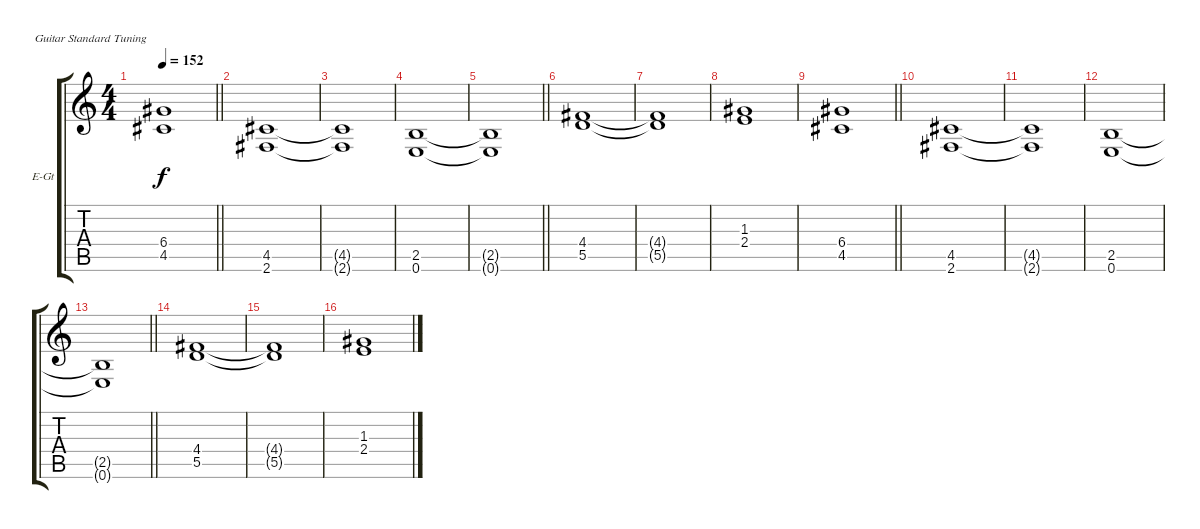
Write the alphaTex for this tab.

\bracketExtendMode groupsimilarinstruments
\firstSystemTrackNameOrientation horizontal
\otherSystemsTrackNameOrientation horizontal
\track ("Gtr 1" "E-Gt") {instrument overdrivenguitar}
\staff {score tabs}
\tuning (E4 B3 G3 D3 A2 E2)
\ts (4 4)
\tempo 152
\clef g2
\barLineRight lightlight
\ks c
(6.4 4.5).1{dy f} |
(4.5 2.6).1 |
(4.5{t} 2.6{t}).1 |
(2.5 0.6).1 |
\barLineRight lightlight
(2.5{t} 0.6{t}).1 |
(4.4 5.5).1 |
(4.4{t} 5.5{t}).1 |
(1.3 2.4).1 |
\barLineRight lightlight
(6.4 4.5).1 |
(4.5 2.6).1 |
(4.5{t} 2.6{t}).1 |
(2.5 0.6).1 |
\barLineRight lightlight
(2.5{t} 0.6{t}).1 |
(4.4 5.5).1 |
(4.4{t} 5.5{t}).1 |
(1.3 2.4).1
